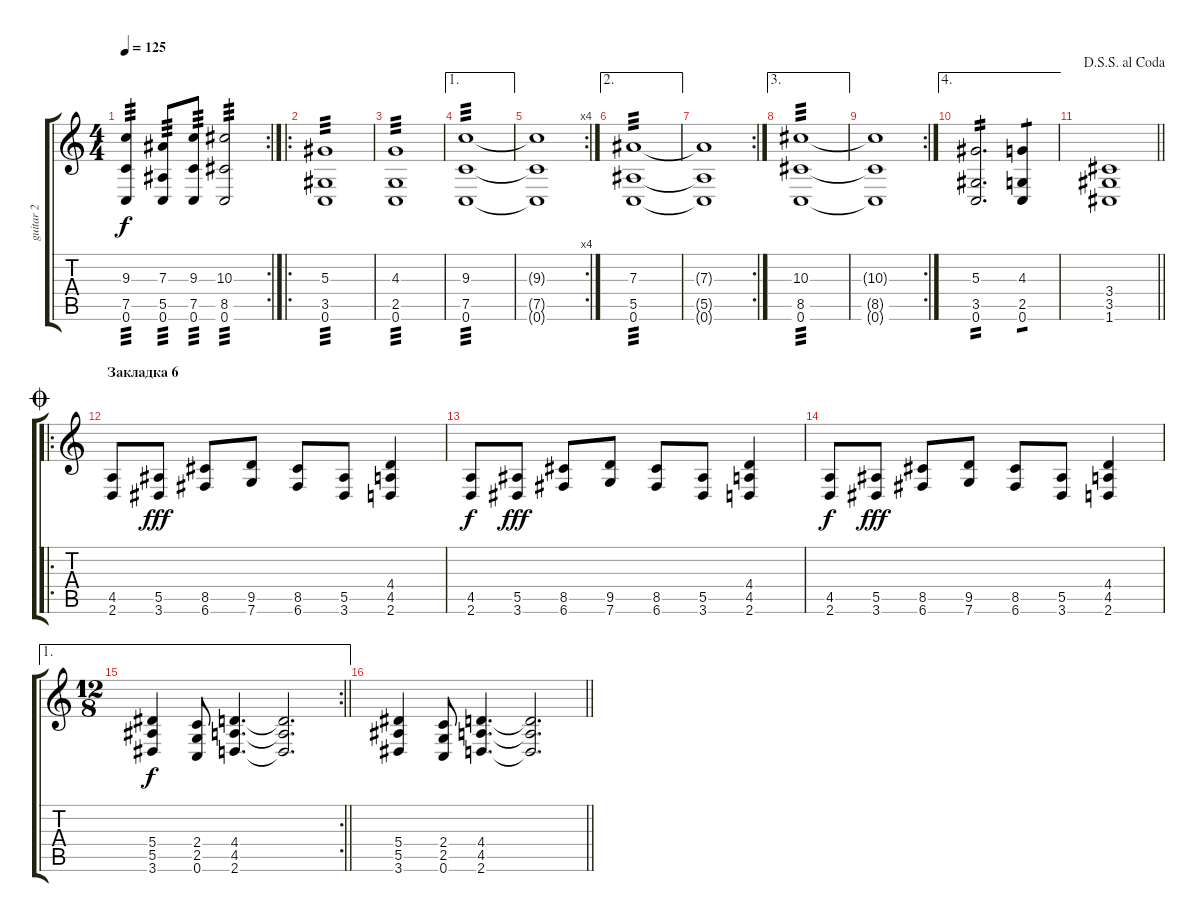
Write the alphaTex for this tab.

\track ("guitar 2" "guitar 2") {instrument distortionguitar}
\staff {score tabs}
\tuning (C4 G3 Eb3 Bb2 F2 C2) {hide}
\rc 2
\ts (4 4)
\tempo 125
\clef g2
\ks c
(9.3 7.5 0.6).4{tp 3 dy f} (7.3 5.5 0.6).8{tp 3} (9.3 7.5 0.6).8{tp 3} (10.3 8.5 0.6).2{tp 3} |
\ro
(5.3 3.5 0.6).1{tp 3} |
(4.3 2.5 0.6).1{tp 3} |
\ae 1
(9.3 7.5 0.6).1{tp 3} |
\rc 4
(9.3{t} 7.5{t} 0.6{t}).1 |
\ae 2
(7.3 5.5 0.6).1{tp 3} |
\rc 2
(7.3{t} 5.5{t} 0.6{t}).1 |
\ae 3
(10.3 8.5 0.6).1{tp 3} |
\rc 2
(10.3{t} 8.5{t} 0.6{t}).1 |
\ae 4
(5.3 3.5 0.6).2{d tp 2} (4.3 2.5 0.6).4{tp 1} |
\jump dalsegnosegnoalcoda
\barLineRight lightlight
(3.4 3.5 1.6).1 |
\ro
\section ("" "Закладка 6")
\jump coda
(4.5 2.6).8 (5.5 3.6).8{dy fff} (8.5 6.6).8 (9.5 7.6).8 (8.5 6.6).8 (5.5 3.6).8 (4.4 4.5 2.6).4 |
(4.5 2.6).8{dy f} (5.5 3.6).8{dy fff} (8.5 6.6).8 (9.5 7.6).8 (8.5 6.6).8 (5.5 3.6).8 (4.4 4.5 2.6).4 |
(4.5 2.6).8{dy f} (5.5 3.6).8{dy fff} (8.5 6.6).8 (9.5 7.6).8 (8.5 6.6).8 (5.5 3.6).8 (4.4 4.5 2.6).4 |
\ae 1
\rc 2
\ts (12 8)
\barLineRight lightlight
(5.4 5.5 3.6).4{dy f} (2.4 2.5 0.6).8 (4.4 4.5 2.6).4{d} (4.4{t} 4.5{t} 2.6{t}).2{d} |
\barLineRight lightlight
(5.4 5.5 3.6).4 (2.4 2.5 0.6).8 (4.4 4.5 2.6).4{d} (4.4{t} 4.5{t} 2.6{t}).2{d}
